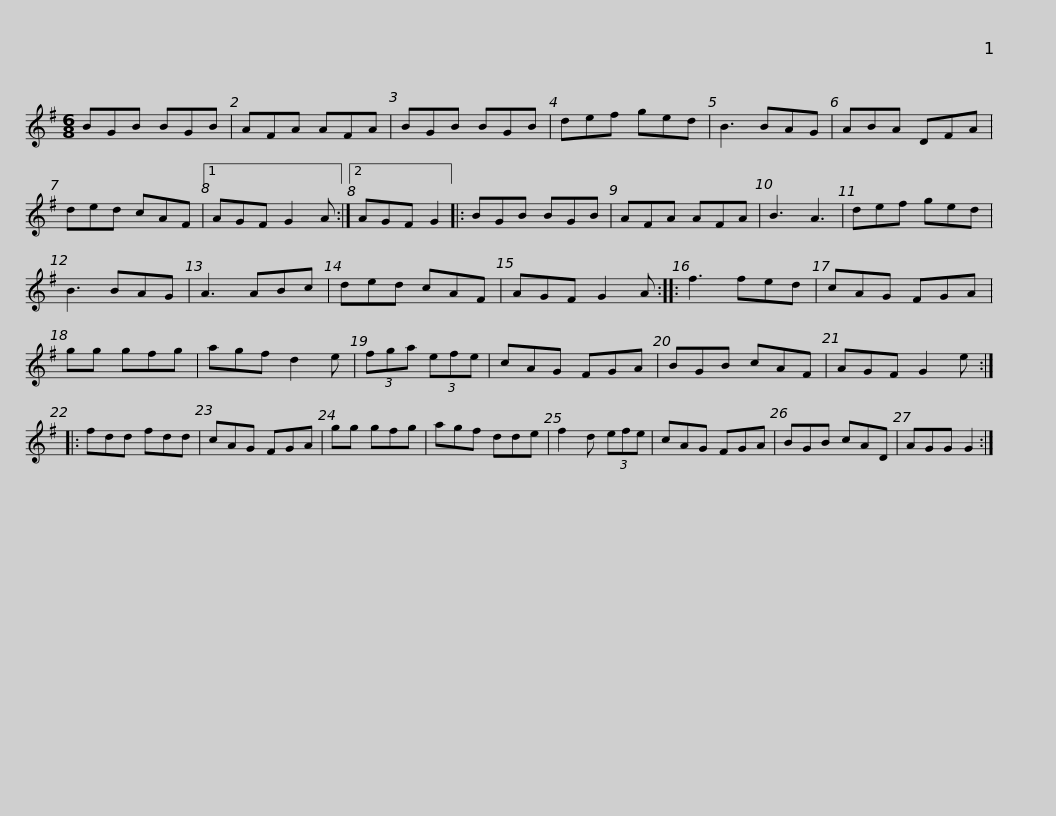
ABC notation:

X:1
L:1/8
M:6/8
I:linebreak $
K:G
V:1 treble
V:1
 BGB BGB | AFA AFA | BGB BGB | def ged | B3 BAG | %5
 ABA DFA | ded cAF |1$ AGF G2 A :|2 AGF G2 |: BGB BGB | %10
 AFA AFA | B3 A3 | def ged | B3 BAG | A3 ABc |$ %15
 ded cAF | AGF G2 A :: f3 fed | cAG FGA | gg gfg | %20
 agf d2 e | (3fga (3efe | cAG FGA |$ BGB cAF | AGF G2 e :: %25
 fdd fdd | cAG FGA | gg gfg | agf dde | f2 d (3efe | %30
 cAG FGA |$ BGB cAD | AGG G2 :| %33
